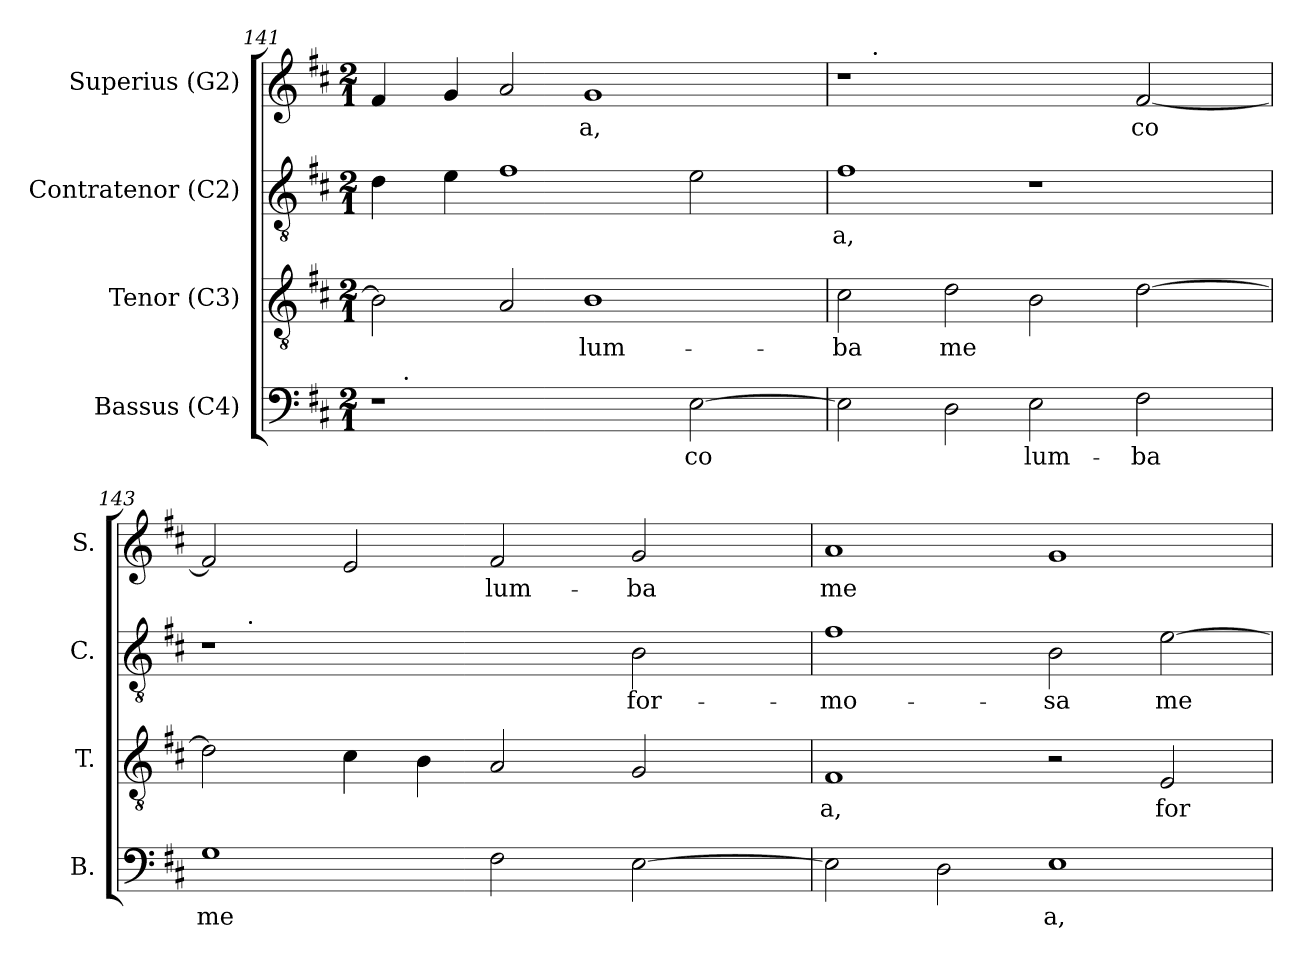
**kern	**text	**kern	**text	**kern	**text	**kern	**text
*part4	*part4	*part3	*part3	*part2	*part2	*part1	*part1
*staff4	*staff4	*staff3	*staff3	*staff2	*staff2	*staff1	*staff1
*I"Bassus (C4)	*	*I"Tenor (C3)	*	*I"Contratenor (C2)	*	*I"Superius (G2)	*
*I'B.	*	*I'T.	*	*I'C.	*	*I'S.	*
*clefF4	*	*clefGv2	*	*clefGv2	*	*clefG2	*
*k[f#c#]	*	*k[f#c#]	*	*k[f#c#]	*	*k[f#c#]	*
*D:	*	*D:	*	*D:	*	*D:	*
*M2/1	*	*M2/1	*	*M2/1	*	*M2/1	*
=141	=141	=141	=141	=141	=141	=141	=141
!	!	!	!LO:LY:b:cj	!	!LO:LY:b:cj	!	!LO:LY:b:cj
*^	*	*	*	*	*	*	*
1r	16.ryy	.	2B\]	--	4d\	--	4f#/	--
!	!LO:TX:a:t=.	!	!	!	!	!	!	!
.	1ryy	.	.	.	.	.	.	.
!	!	!	!	!	!	!LO:LY:b:cj	!	!LO:LY:b:cj
.	.	.	.	.	4e\	--	4g/	--
!	!	!	!	!LO:LY:b:cj	!	!LO:LY:b:cj	!	!LO:LY:b:cj
.	.	.	2A/	--	1f#	--	2a/	--
!	!	!	!	!LO:LY:b:cj	!	!	!	!LO:LY:b:cj
2ryy	.	.	1B	-lum-	.	.	1g	-a,
.	2ryy	.	.	.	.	.	.	.
!	!	!LO:LY:b:cj	!	!	!	!LO:LY:b:cj	!	!
[>2E\	.	co-	.	.	2e\	--	.	.
.	4ryy	.	.	.	.	.	.	.
.	8ryy	.	.	.	.	.	.	.
.	32ryy	.	.	.	.	.	.	.
!!LO:PB:g=z
=142	=142	=142	=142	=142	=142	=142	=142	=142
!	!	!LO:LY:b:cj	!	!LO:LY:b:cj	!	!LO:LY:b:cj	!	!
*v	*v	*	*	*	*	*	*^	*
2E\]	--	2c#\	-ba	1f#	-a,	1r	16..ryy	.
!	!	!	!	!	!	!	!LO:TX:a:t=.	!
.	.	.	.	.	.	.	1ryy	.
!	!LO:LY:b:cj	!	!LO:LY:b:cj	!	!	!	!	!
2D\	--	2d\	me-	.	.	.	.	.
!	!LO:LY:b:cj	!	!LO:LY:b:cj	!	!	!	!	!
2E\	-lum-	2B\	--	1r	.	2ryy	.	.
.	.	.	.	.	.	.	2ryy	.
!	!LO:LY:b:cj	!	!LO:LY:b:cj	!	!	!	!	!LO:LY:b:cj
2F#\	-ba	[>2d\	--	.	.	[<2f#/	.	co-
.	.	.	.	.	.	.	4ryy	.
.	.	.	.	.	.	.	8ryy	.
.	.	.	.	.	.	.	64ryy	.
=143	=143	=143	=143	=143	=143	=143	=143	=143
!	!LO:LY:b:cj	!	!LO:LY:b:cj	!	!	!	!	!LO:LY:b:cj
*	*	*	*	*^	*	*v	*v	*
1G	me-	2d\]	--	1r	16..ryy	.	2f#/]	--
!	!	!	!	!	!LO:TX:a:t=.	!	!	!
.	.	.	.	.	1ryy	.	.	.
!	!	!	!LO:LY:b:cj	!	!	!	!	!LO:LY:b:cj
.	.	4c#\	--	.	.	.	2e/	--
!	!	!	!LO:LY:b:cj	!	!	!	!	!
.	.	4B\	--	.	.	.	.	.
!	!LO:LY:b:cj	!	!LO:LY:b:cj	!	!	!	!	!LO:LY:b:cj
2F#\	--	2A/	--	2ryy	.	.	2f#/	-lum-
.	.	.	.	.	2ryy	.	.	.
!	!LO:LY:b:cj	!	!LO:LY:b:cj	!	!	!LO:LY:b:cj	!	!LO:LY:b:cj
[>2E\	--	2G/	--	2B\	.	for-	2g/	-ba
.	.	.	.	.	4ryy	.	.	.
.	.	.	.	.	8ryy	.	.	.
.	.	.	.	.	64ryy	.	.	.
=144	=144	=144	=144	=144	=144	=144	=144	=144
!	!LO:LY:b:cj	!	!LO:LY:b:cj	!	!	!LO:LY:b:cj	!	!LO:LY:b:cj
*	*	*	*	*v	*v	*	*	*
2E\]	--	1F#	-a,	1f#	-mo-	1a	me-
!	!LO:LY:b:cj	!	!	!	!	!	!
2D\	--	.	.	.	.	.	.
!	!LO:LY:b:cj	!	!	!	!LO:LY:b:cj	!	!LO:LY:b:cj
1E	-a,	2r	.	2B\	-sa	1g	--
!	!	!	!LO:LY:b:cj	!	!LO:LY:b:cj	!	!
.	.	2E/	for-	[>2e\	me-	.	.
=	=	=	=	=	=	=	=
*-	*-	*-	*-	*-	*-	*-	*-
